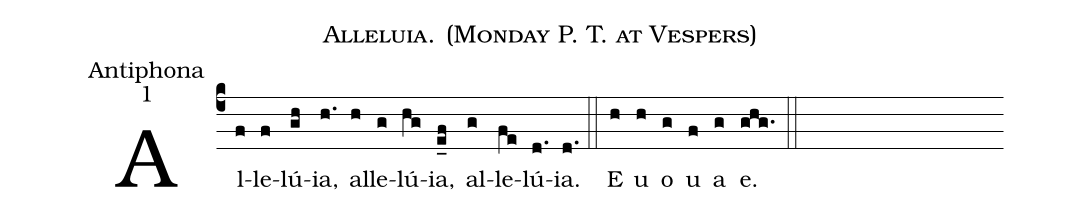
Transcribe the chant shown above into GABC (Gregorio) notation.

name:Alleluia. (Monday P. T. at Vespers);
office-part:Antiphona;
mode:1;
%%
(c4) Al(f)le(f)lú(gh)ia,(h.) al(h)le(g)lú(hg)ia,(e_f) al(g)le(fe)lú(d.)ia.(d.) (::) E(h) u(h) o(g) u(f) a(g) e.(ghg.) (::)
